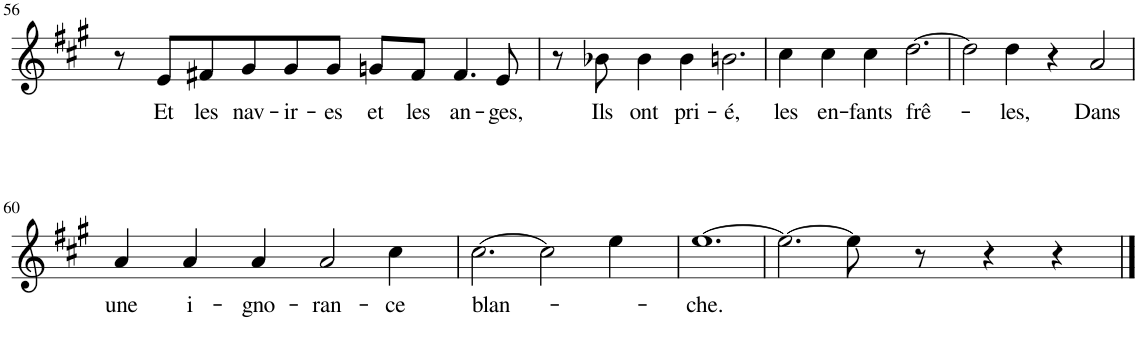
**kern	**text
*part1	*part1
*staff1	*staff1
*I"Piano	*
*I'Pno	*
!!LO:PB:g=z
*clefG2	*
*k[f#c#g#]	*
*M6/4	*
=56	=56
8r	.
!	!LO:LY:b
8e/L	Et
!	!LO:LY:b
8f#X/	les
!	!LO:LY:b
8g#/	nav-
!	!LO:LY:b
8g#/	-ir-
!	!LO:LY:b
8g#/J	-es
!	!LO:LY:b
8gn/L	et
!	!LO:LY:b
8f#/J	les
!	!LO:LY:b
4.f#/	an-
!	!LO:LY:b
8e/	-ges,
=57	=57
8r	.
!	!LO:LY:b
8b-X\	Ils
!	!LO:LY:b
4b-\	ont
!	!LO:LY:b
4b-\	pri-
!	!LO:LY:b
2.bn\	-é,
=58	=58
!	!LO:LY:b
4cc#\	les
!	!LO:LY:b
4cc#\	en-
!	!LO:LY:b
4cc#\	-fants
!	!LO:LY:b
[2.dd\	frê-
=59	=59
2dd\]	.
!	!LO:LY:b
4dd\	-les,
4r	.
!	!LO:LY:b
2a/	Dans
!!LO:LB:g=z
=60	=60
!	!LO:LY:b
4a/	une
!	!LO:LY:b
4a/	i-
!	!LO:LY:b
4a/	-gno-
!	!LO:LY:b
2a/	-ran-
!	!LO:LY:b
4cc#\	-ce
=61	=61
!	!LO:LY:b
[2.cc#\	blan-
2cc#\]	.
4ee\	.
=62	=62
!	!LO:LY:b
[1.ee	-che.
=63	=63
2.ee\_	.
8ee\]	.
8r	.
4r	.
4r	.
==	==
*-	*-
